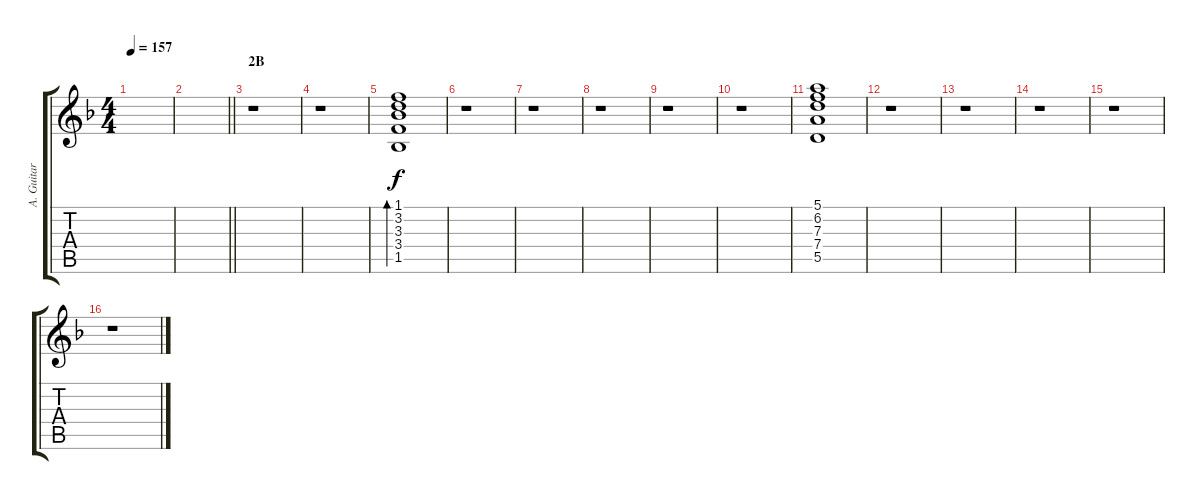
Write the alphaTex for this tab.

\track ("A. Guitar" "A. Guitar") {instrument acousticguitarsteel}
\staff {score tabs}
\tuning (E4 B3 G3 D3 A2 E2) {hide}
\ts (4 4)
\tempo 157
\clef g2
\ks f
|
\barLineRight lightlight
|
\section ("" "2B")
r.1 |
r.1 |
(1.1 3.2 3.3 3.4 1.5).1{bd 240} |
r.1 |
r.1 |
r.1 |
r.1 |
r.1 |
(5.1 6.2 7.3 7.4 5.5).1 |
r.1 |
r.1 |
r.1 |
r.1 |
r.1
